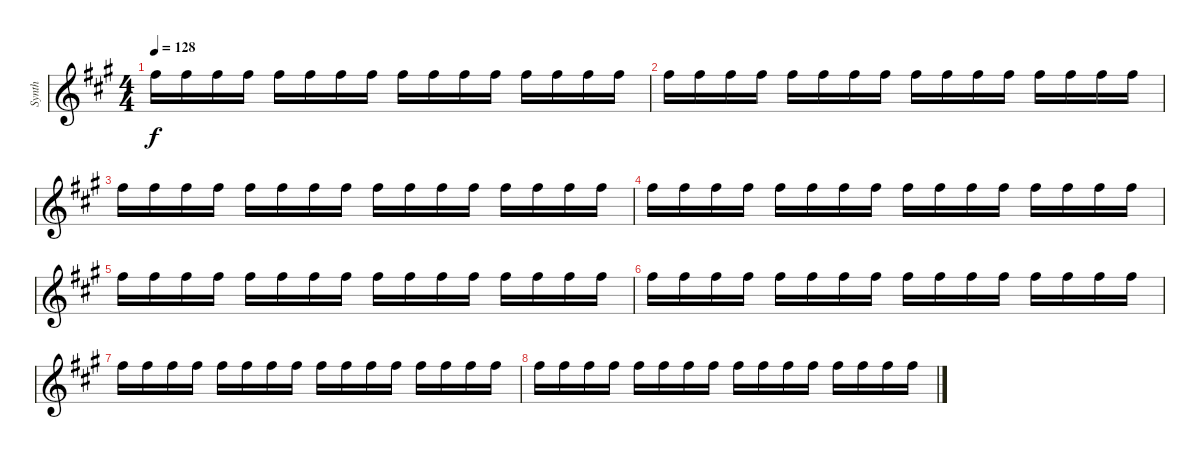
\track ("Synth" "Synth") {instrument lead5charang}
\staff {score}
\tuning (E5 B4 G4 D4 A3 E3 B2) {hide}
\ts (4 4)
\tempo 128
\clef g2
\ks a
2.1.16{dy f} 2.1.16 2.1.16 2.1.16 2.1.16 2.1.16 2.1.16 2.1.16 2.1.16 2.1.16 2.1.16 2.1.16 2.1.16 2.1.16 2.1.16 2.1.16 |
2.1.16 2.1.16 2.1.16 2.1.16 2.1.16 2.1.16 2.1.16 2.1.16 2.1.16 2.1.16 2.1.16 2.1.16 2.1.16 2.1.16 2.1.16 2.1.16 |
2.1.16 2.1.16 2.1.16 2.1.16 2.1.16 2.1.16 2.1.16 2.1.16 2.1.16 2.1.16 2.1.16 2.1.16 2.1.16 2.1.16 2.1.16 2.1.16 |
2.1.16 2.1.16 2.1.16 2.1.16 2.1.16 2.1.16 2.1.16 2.1.16 2.1.16 2.1.16 2.1.16 2.1.16 2.1.16 2.1.16 2.1.16 2.1.16 |
2.1.16 2.1.16 2.1.16 2.1.16 2.1.16 2.1.16 2.1.16 2.1.16 2.1.16 2.1.16 2.1.16 2.1.16 2.1.16 2.1.16 2.1.16 2.1.16 |
2.1.16 2.1.16 2.1.16 2.1.16 2.1.16 2.1.16 2.1.16 2.1.16 2.1.16 2.1.16 2.1.16 2.1.16 2.1.16 2.1.16 2.1.16 2.1.16 |
2.1.16 2.1.16 2.1.16 2.1.16 2.1.16 2.1.16 2.1.16 2.1.16 2.1.16 2.1.16 2.1.16 2.1.16 2.1.16 2.1.16 2.1.16 2.1.16 |
2.1.16 2.1.16 2.1.16 2.1.16 2.1.16 2.1.16 2.1.16 2.1.16 2.1.16 2.1.16 2.1.16 2.1.16 2.1.16 2.1.16 2.1.16 2.1.16
